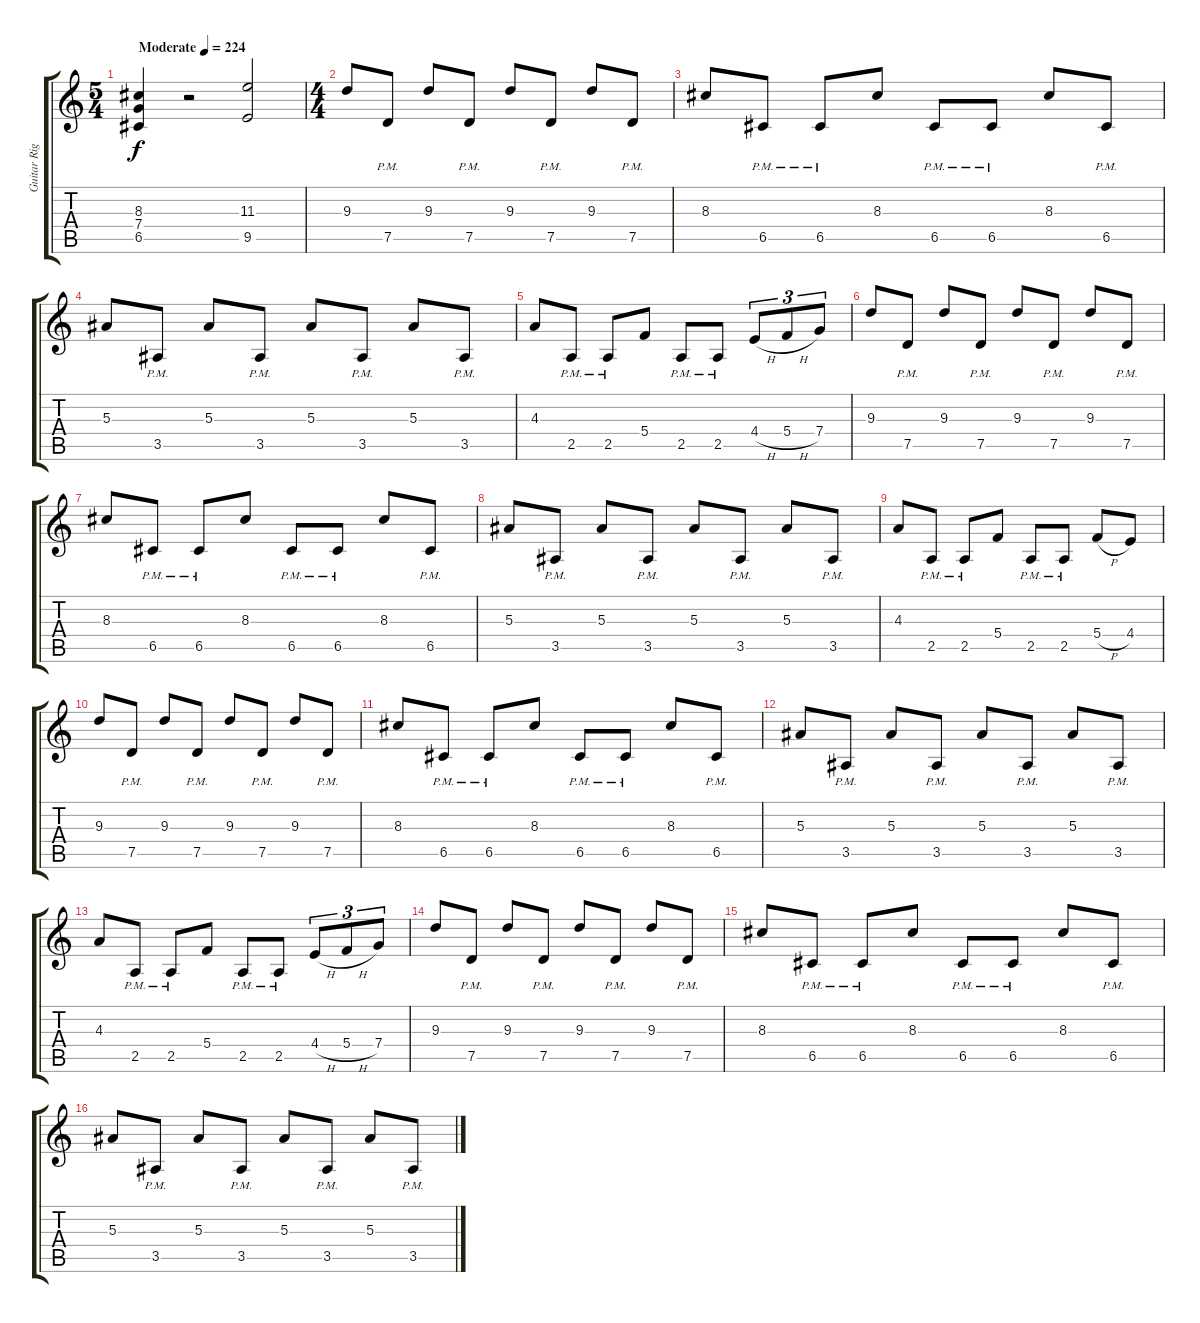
\track ("Guitar Right" "Guitar Rig") {instrument distortionguitar}
\staff {score tabs}
\tuning (D4 A3 F3 C3 G2 D2) {hide}
\ts (5 4)
\tempo (224 "Moderate")
\clef g2
\ks c
(8.3 7.4 6.5).4{dy f instrument distortionguitar} r.2 (11.3 9.5).2 |
\ts (4 4)
9.3.8 7.5{pm}.8 9.3.8 7.5{pm}.8 9.3.8 7.5{pm}.8 9.3.8 7.5{pm}.8 |
8.3.8 6.5{pm}.8 6.5{pm}.8 8.3.8 6.5{pm}.8 6.5{pm}.8 8.3.8 6.5{pm}.8 |
5.3.8 3.5{pm}.8 5.3.8 3.5{pm}.8 5.3.8 3.5{pm}.8 5.3.8 3.5{pm}.8 |
4.3.8 2.5{pm}.8 2.5{pm}.8 5.4.8 2.5{pm}.8 2.5{pm}.8 4.4{h}.8{tu (3 2)} 5.4{h}.8{tu (3 2)} 7.4.8{tu (3 2)} |
9.3.8 7.5{pm}.8 9.3.8 7.5{pm}.8 9.3.8 7.5{pm}.8 9.3.8 7.5{pm}.8 |
8.3.8 6.5{pm}.8 6.5{pm}.8 8.3.8 6.5{pm}.8 6.5{pm}.8 8.3.8 6.5{pm}.8 |
5.3.8 3.5{pm}.8 5.3.8 3.5{pm}.8 5.3.8 3.5{pm}.8 5.3.8 3.5{pm}.8 |
4.3.8 2.5{pm}.8 2.5{pm}.8 5.4.8 2.5{pm}.8 2.5{pm}.8 5.4{h}.8 4.4.8 |
9.3.8 7.5{pm}.8 9.3.8 7.5{pm}.8 9.3.8 7.5{pm}.8 9.3.8 7.5{pm}.8 |
8.3.8 6.5{pm}.8 6.5{pm}.8 8.3.8 6.5{pm}.8 6.5{pm}.8 8.3.8 6.5{pm}.8 |
5.3.8 3.5{pm}.8 5.3.8 3.5{pm}.8 5.3.8 3.5{pm}.8 5.3.8 3.5{pm}.8 |
4.3.8 2.5{pm}.8 2.5{pm}.8 5.4.8 2.5{pm}.8 2.5{pm}.8 4.4{h}.8{tu (3 2)} 5.4{h}.8{tu (3 2)} 7.4.8{tu (3 2)} |
9.3.8 7.5{pm}.8 9.3.8 7.5{pm}.8 9.3.8 7.5{pm}.8 9.3.8 7.5{pm}.8 |
8.3.8 6.5{pm}.8 6.5{pm}.8 8.3.8 6.5{pm}.8 6.5{pm}.8 8.3.8 6.5{pm}.8 |
5.3.8 3.5{pm}.8 5.3.8 3.5{pm}.8 5.3.8 3.5{pm}.8 5.3.8 3.5{pm}.8
